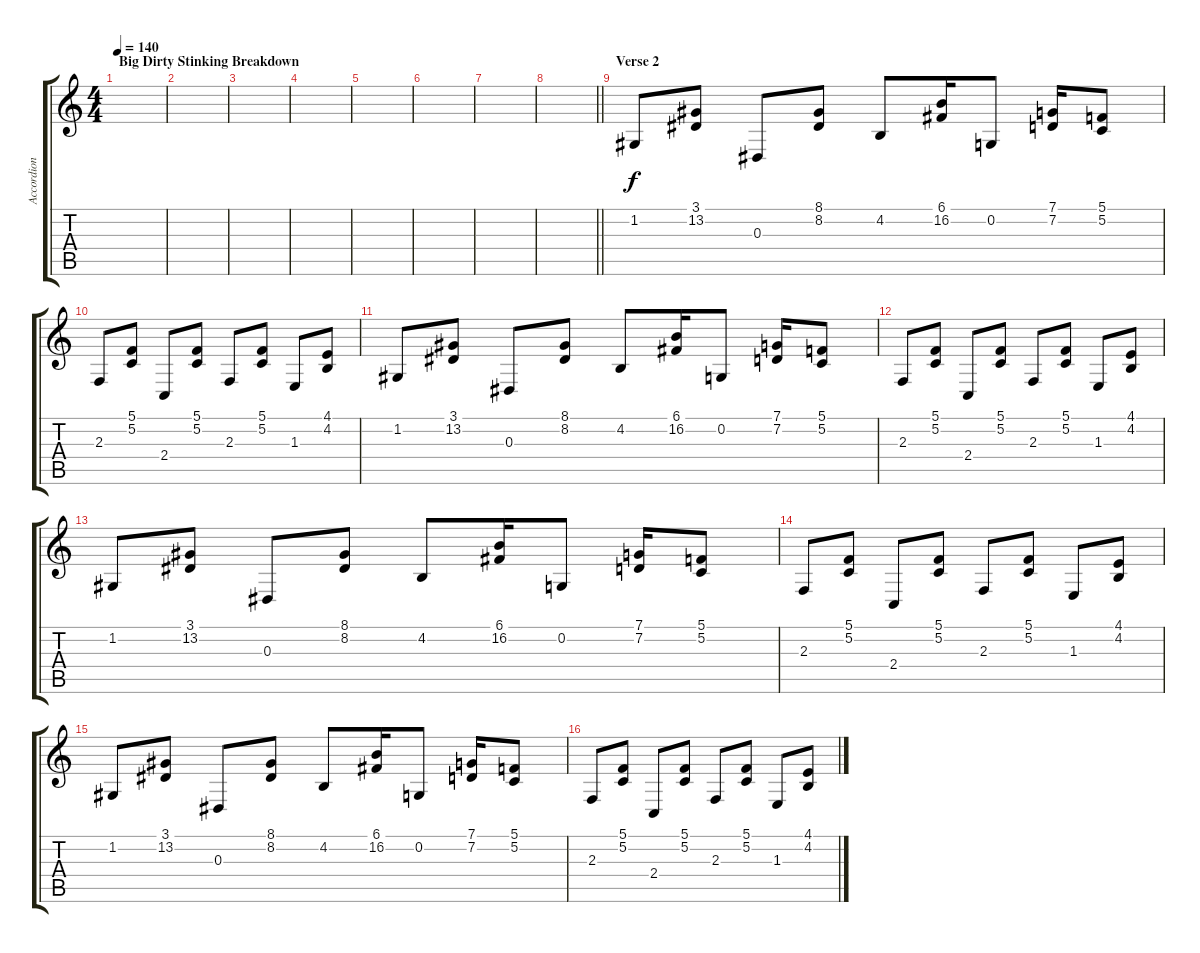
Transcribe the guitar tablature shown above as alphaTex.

\track ("Accordion" "Accordion") {solo instrument accordion}
\staff {score tabs}
\tuning (C4 G3 Eb3 Bb2 F2 C2) {hide}
\ts (4 4)
\section ("" "Big Dirty Stinking Breakdown")
\tempo 140
\clef g2
\ks c
|
|
|
|
|
|
|
\barLineRight lightlight
|
\section ("" "Verse 2")
1.2.8 (3.1 13.2).8 0.3.8 (8.1 8.2).8 4.2.8 (6.1 16.2).16 0.2.8 (7.1 7.2).16 (5.1 5.2).8 |
2.3.8 (5.1 5.2).8 2.4.8 (5.1 5.2).8 2.3.8 (5.1 5.2).8 1.3.8 (4.1 4.2).8 |
1.2.8 (3.1 13.2).8 0.3.8 (8.1 8.2).8 4.2.8 (6.1 16.2).16 0.2.8 (7.1 7.2).16 (5.1 5.2).8 |
2.3.8 (5.1 5.2).8 2.4.8 (5.1 5.2).8 2.3.8 (5.1 5.2).8 1.3.8 (4.1 4.2).8 |
1.2.8 (3.1 13.2).8 0.3.8 (8.1 8.2).8 4.2.8 (6.1 16.2).16 0.2.8 (7.1 7.2).16 (5.1 5.2).8 |
2.3.8 (5.1 5.2).8 2.4.8 (5.1 5.2).8 2.3.8 (5.1 5.2).8 1.3.8 (4.1 4.2).8 |
1.2.8 (3.1 13.2).8 0.3.8 (8.1 8.2).8 4.2.8 (6.1 16.2).16 0.2.8 (7.1 7.2).16 (5.1 5.2).8 |
2.3.8 (5.1 5.2).8 2.4.8 (5.1 5.2).8 2.3.8 (5.1 5.2).8 1.3.8 (4.1 4.2).8
